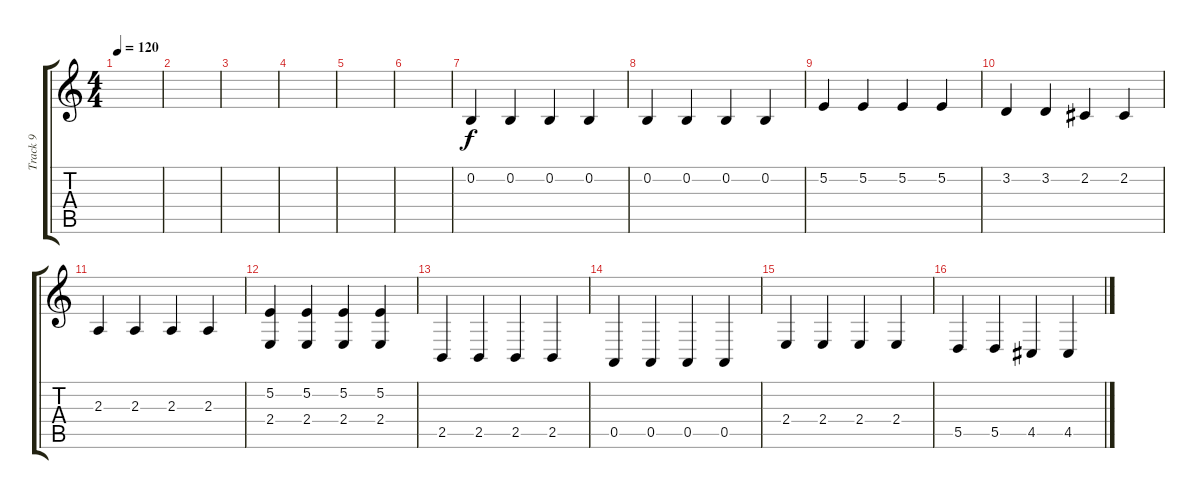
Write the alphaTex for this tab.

\track ("Track 9" "Track 9") {instrument synthbrass1}
\staff {score tabs}
\tuning (E4 B3 G3 D3 A2 E2) {hide}
\ts (4 4)
\tempo 120
\clef g2
\ks c
|
|
|
|
|
|
0.2.4 0.2.4 0.2.4 0.2.4 |
0.2.4 0.2.4 0.2.4 0.2.4 |
5.2.4 5.2.4 5.2.4 5.2.4 |
3.2.4 3.2.4 2.2.4 2.2.4 |
2.3.4 2.3.4 2.3.4 2.3.4 |
(5.2 2.4).4 (5.2 2.4).4 (5.2 2.4).4 (5.2 2.4).4 |
2.5.4 2.5.4 2.5.4 2.5.4 |
0.5.4 0.5.4 0.5.4 0.5.4 |
2.4.4 2.4.4 2.4.4 2.4.4 |
5.5.4 5.5.4 4.5.4 4.5.4
